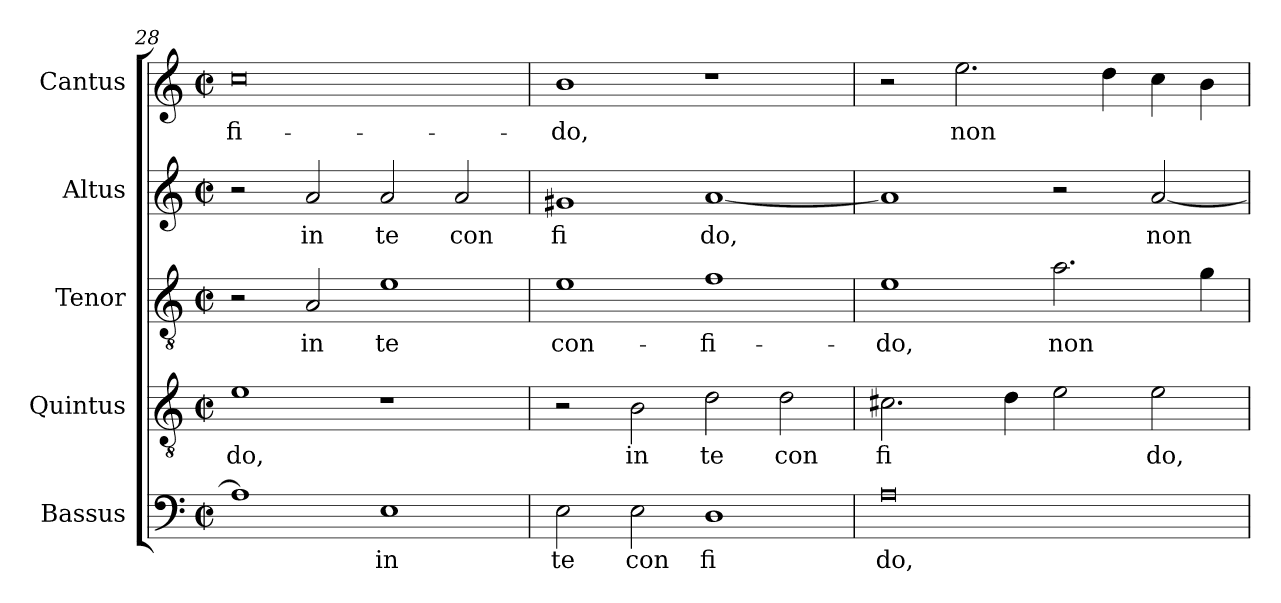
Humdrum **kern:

**kern	**text	**kern	**text	**kern	**text	**kern	**text	**kern	**text
*part5	*part5	*part4	*part4	*part3	*part3	*part2	*part2	*part1	*part1
*staff5	*staff5	*staff4	*staff4	*staff3	*staff3	*staff2	*staff2	*staff1	*staff1
*I"Bassus	*	*I"Quintus	*	*I"Tenor	*	*I"Altus	*	*I"Cantus	*
*clefF4	*	*clefGv2	*	*clefGv2	*	*clefG2	*	*clefG2	*
*k[]	*	*k[]	*	*k[]	*	*k[]	*	*k[]	*
*C:	*	*C:	*	*C:	*	*C:	*	*C:	*
*M2/2	*	*M2/2	*	*M2/2	*	*M2/2	*	*M2/2	*
*met(c|)	*	*met(c|)	*	*met(c|)	*	*met(c|)	*	*met(c|)	*
=28	=28	=28	=28	=28	=28	=28	=28	=28	=28
!	!LO:LY:b:cj	!	!LO:LY:b:cj	!	!	!	!	!	!LO:LY:b:cj
1A]	.	1e	do,	2r	.	2r	.	0cc	-fi-
!	!	!	!	!	!LO:LY:b:cj	!	!LO:LY:b:cj	!	!
.	.	.	.	2A/	in	2a/	in	.	.
!	!LO:LY:b:cj	!	!	!	!LO:LY:b:cj	!	!LO:LY:b:cj	!	!
1E	in	1r	.	1e	te	2a/	te	.	.
!	!	!	!	!	!	!	!LO:LY:b:cj	!	!
.	.	.	.	.	.	2a/	con	.	.
=29	=29	=29	=29	=29	=29	=29	=29	=29	=29
!	!LO:LY:b:cj	!	!	!	!LO:LY:b:cj	!	!LO:LY:b:cj	!	!LO:LY:b:cj
2E\	te	2r	.	1e	con-	1g#X	fi	1b	-do,
!	!LO:LY:b:cj	!	!LO:LY:b:cj	!	!	!	!	!	!
2E\	con	2B\	in	.	.	.	.	.	.
!	!LO:LY:b:cj	!	!LO:LY:b:cj	!	!LO:LY:b:cj	!	!LO:LY:b:cj	!	!
1D	fi	2d\	te	1f	-fi-	[<1a	do,	1r	.
!	!	!	!LO:LY:b:cj	!	!	!	!	!	!
.	.	2d\	con	.	.	.	.	.	.
=30	=30	=30	=30	=30	=30	=30	=30	=30	=30
!	!LO:LY:b:cj	!	!LO:LY:b:cj	!	!LO:LY:b:cj	!	!LO:LY:b:cj	!	!
0A	do,	2.c#X\	fi	1e	-do,	1a]	.	2r	.
!	!	!	!	!	!	!	!	!	!LO:LY:b:cj
.	.	.	.	.	.	.	.	2.ee\	non
!	!	!	!LO:LY:b:cj	!	!	!	!	!	!
.	.	4d\	.	.	.	.	.	.	.
!	!	!	!LO:LY:b:cj	!	!LO:LY:b:cj	!	!	!	!
.	.	2e\	.	2.a\	non	2r	.	.	.
!	!	!	!	!	!	!	!	!	!LO:LY:b:cj
.	.	.	.	.	.	.	.	4dd\	.
!	!	!	!LO:LY:b:cj	!	!	!	!LO:LY:b:cj	!	!LO:LY:b:cj
.	.	2e\	do,	.	.	[>2a/	non	4cc\	.
!	!	!	!	!	!LO:LY:b:cj	!	!	!	!LO:LY:b:cj
.	.	.	.	4g\	.	.	.	4b\	.
=	=	=	=	=	=	=	=	=	=
*-	*-	*-	*-	*-	*-	*-	*-	*-	*-
